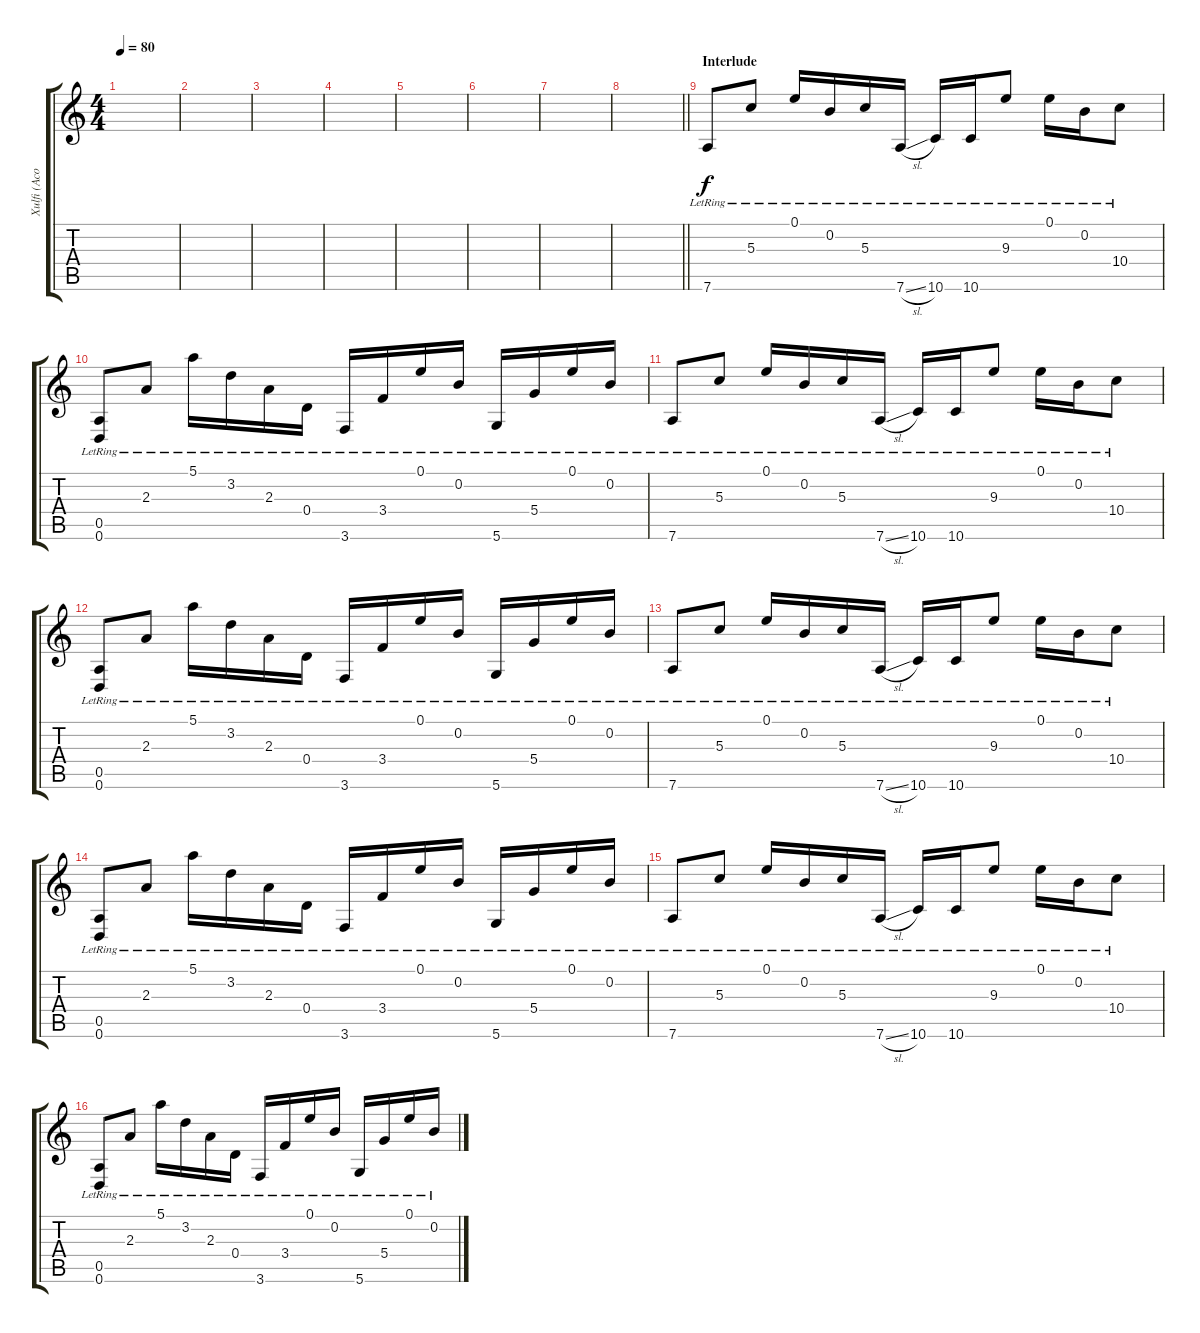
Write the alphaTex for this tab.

\track ("Xulfi (Acoustic 1)" "Xulfi (Aco") {instrument acousticguitarsteel}
\staff {score tabs}
\tuning (E4 B3 G3 D3 A2 D2) {hide}
\ts (4 4)
\tempo 80
\clef g2
\ks c
|
|
|
|
|
|
|
\barLineRight lightlight
|
\section ("" "Interlude")
7.6{lr}.8 5.3{lr}.8 0.1{lr}.16 0.2{lr}.16 5.3{lr}.16 7.6{sl lr}.16 10.6{lr}.16 10.6{lr}.16 9.3{lr}.8 0.1{lr}.16 0.2{lr}.16 10.4{lr}.8 |
(0.5{lr} 0.6).8 2.3{lr}.8 5.1{lr}.16 3.2{lr}.16 2.3{lr}.16 0.4{lr}.16 3.6{lr}.16 3.4{lr}.16 0.1{lr}.16 0.2{lr}.16 5.6{lr}.16 5.4{lr}.16 0.1{lr}.16 0.2{lr}.16 |
7.6{lr}.8 5.3{lr}.8 0.1{lr}.16 0.2{lr}.16 5.3{lr}.16 7.6{sl lr}.16 10.6{lr}.16 10.6{lr}.16 9.3{lr}.8 0.1{lr}.16 0.2{lr}.16 10.4{lr}.8 |
(0.5{lr} 0.6).8 2.3{lr}.8 5.1{lr}.16 3.2{lr}.16 2.3{lr}.16 0.4{lr}.16 3.6{lr}.16 3.4{lr}.16 0.1{lr}.16 0.2{lr}.16 5.6{lr}.16 5.4{lr}.16 0.1{lr}.16 0.2{lr}.16 |
7.6{lr}.8 5.3{lr}.8 0.1{lr}.16 0.2{lr}.16 5.3{lr}.16 7.6{sl lr}.16 10.6{lr}.16 10.6{lr}.16 9.3{lr}.8 0.1{lr}.16 0.2{lr}.16 10.4{lr}.8 |
(0.5{lr} 0.6).8 2.3{lr}.8 5.1{lr}.16 3.2{lr}.16 2.3{lr}.16 0.4{lr}.16 3.6{lr}.16 3.4{lr}.16 0.1{lr}.16 0.2{lr}.16 5.6{lr}.16 5.4{lr}.16 0.1{lr}.16 0.2{lr}.16 |
7.6{lr}.8 5.3{lr}.8 0.1{lr}.16 0.2{lr}.16 5.3{lr}.16 7.6{sl lr}.16 10.6{lr}.16 10.6{lr}.16 9.3{lr}.8 0.1{lr}.16 0.2{lr}.16 10.4{lr}.8 |
(0.5{lr} 0.6).8 2.3{lr}.8 5.1{lr}.16 3.2{lr}.16 2.3{lr}.16 0.4{lr}.16 3.6{lr}.16 3.4{lr}.16 0.1{lr}.16 0.2{lr}.16 5.6{lr}.16 5.4{lr}.16 0.1{lr}.16 0.2{lr}.16
